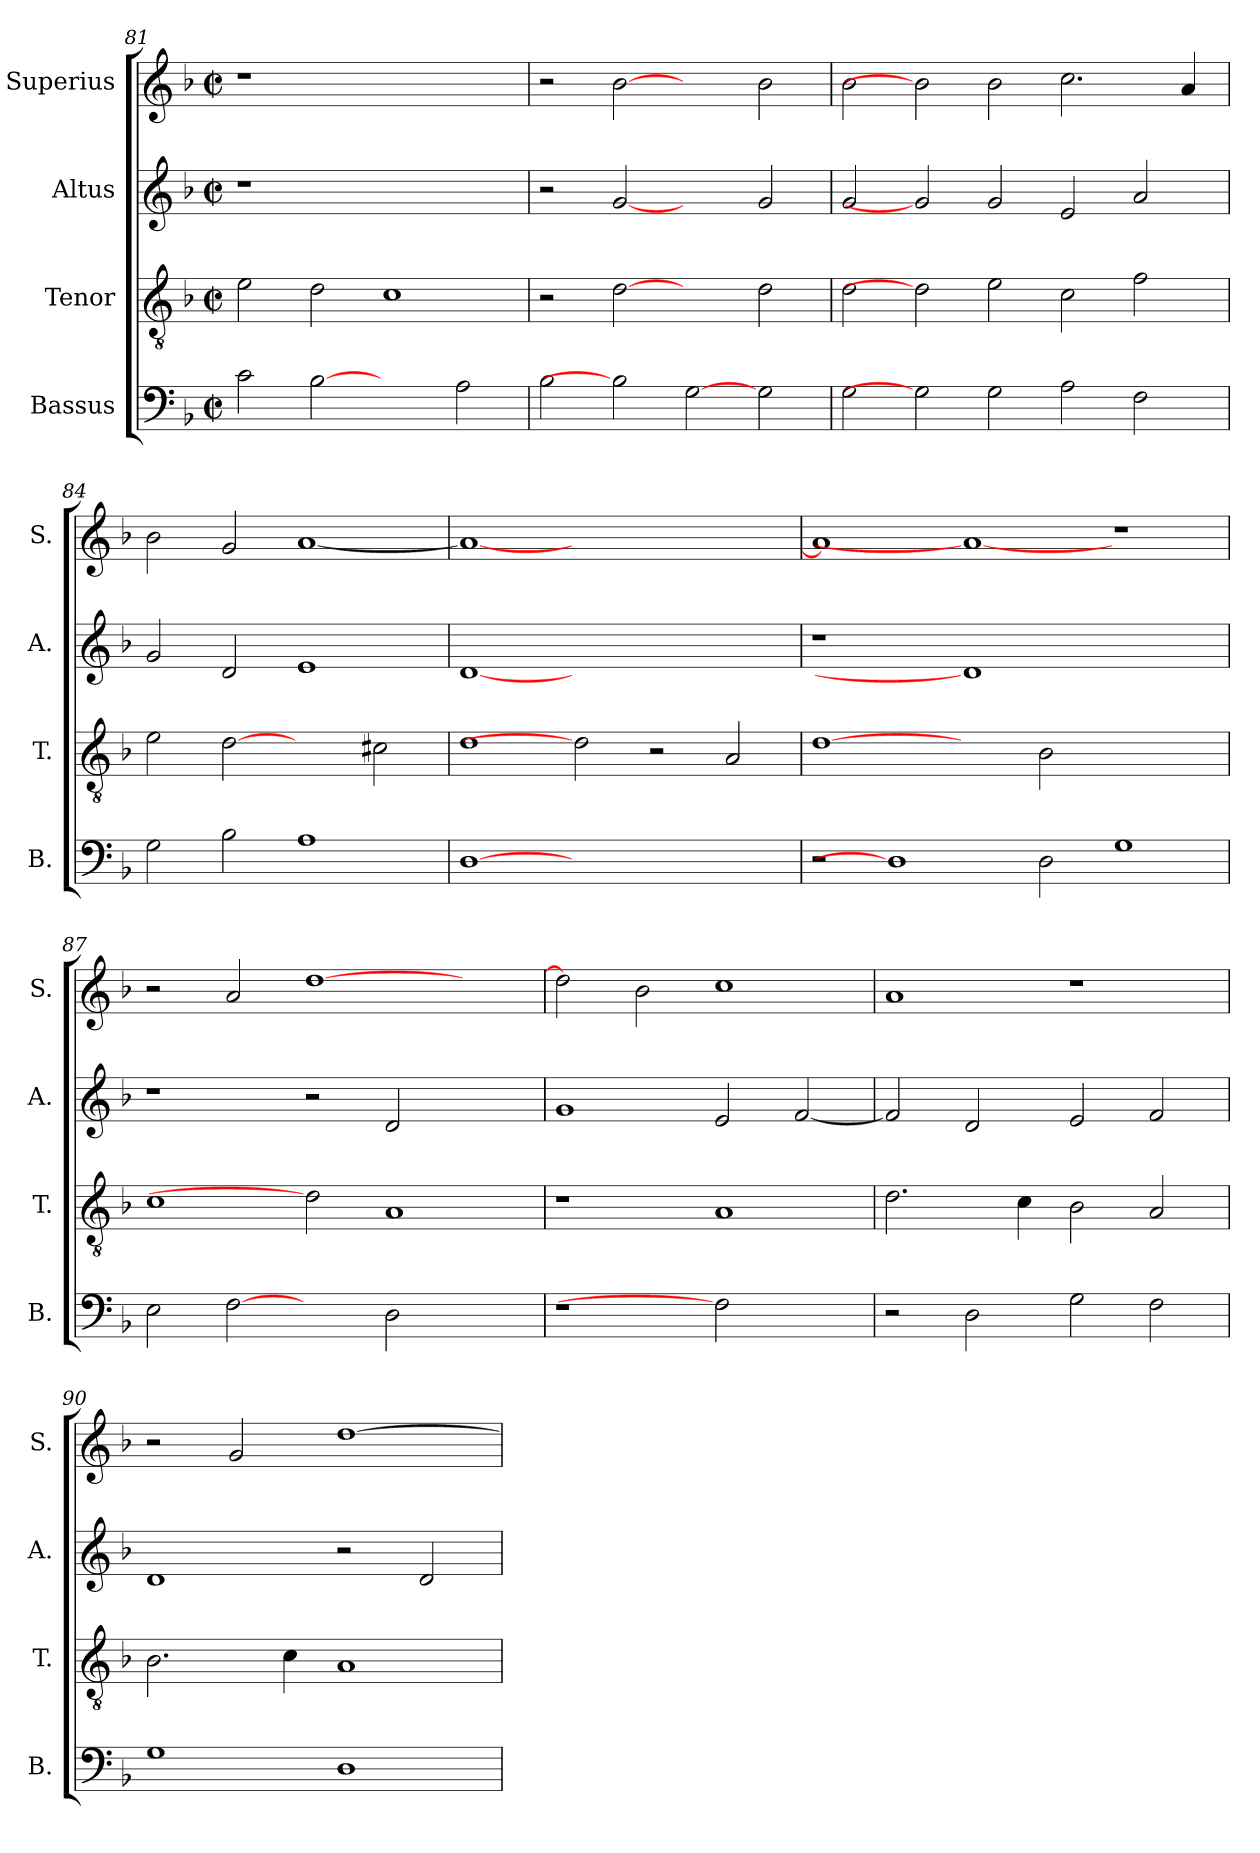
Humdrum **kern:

**kern	**kern	**kern	**kern
*part4	*part3	*part2	*part1
*staff4	*staff3	*staff2	*staff1
*I"Bassus	*I"Tenor	*I"Altus	*I"Superius
*I'B.	*I'T.	*I'A.	*I'S.
*clefF4	*clefGv2	*clefG2	*clefG2
*	*ITrd7c12	*	*
*k[b-]	*k[b-]	*k[b-]	*k[b-]
*F:	*F:	*F:	*F:
*M2/2	*M2/2	*M2/2	*M2/2
*met(c|)	*met(c|)	*met(c|)	*met(c|)
=81	=81	=81	=81
!	!	!LO:N:vis=1	!LO:N:vis=1
2ci\	2Ei\	1r	1r
[2B-i	2Di\	.	.
2ryy	1Ci	1ryy	1ryy
2Ai\	.	.	.
=82	=82	=82	=82
2B-i\	2r	2r	2r
2B-i]	[2Di	[2gi	[2b-i
[2Gi	2ryy	2ryy	2ryy
2Gi\	2Di\	2gi/	2b-i\
!!LO:LB:g=z
=83	=83	=83	=83
2Gi\	2Di\	2gi/	2b-i\
2Gi]	2Di]	2gi]	2b-i]
2Gi\	2Ei\	2gi/	2b-i\
2Ai\	2Ci\	2ei/	2.cci\
2Fi\	2Fi\	2ai/	.
.	.	.	4ai/
=84	=84	=84	=84
2Gi\	2Ei\	2gi/	2b-i\
2B-i\	[2Di	2di/	2gi/
1Ai	2ryy	1ei	[<1ai
.	2C#Xi\	.	.
=85	=85	=85	=85
[1Di	1Di	[1di	1ai_<
1.ryy	2Di]	1.ryy	1.ryy
.	2r	.	.
.	2AAi/	.	.
=86	=86	=86	=86
!	!	!LO:N:vis=1	!
2r	[1Di	1r	1ai]
1Di]	.	.	.
.	2ryy	1di]	1ai_
2Di\	2BB-i\	.	.
1Gi	1ryy	1ryy	1r
=87	=87	=87	=87
2Ei\	1Ci	1r	2r
[2Fi	.	.	2ai/
2ryy	2Di]	2r	[>1ddi
2Di\	1AAi	2di/	.
2ryy	.	2ryy	2ryy
!!LO:LB:g=z
=88	=88	=88	=88
!LO:N:vis=1	!	!	!
1r	1r	1gi	2ddi\]
.	.	.	2b-i\
2Fi]	1AAi	2ei/	1cci
2ryy	.	[<2fi/	.
=89	=89	=89	=89
2r	2.Di\	2fi/]	1ai
2Di\	.	2di/	.
.	4Ci\	.	.
2Gi\	2BB-i\	2ei/	1r
2Fi\	2AAi/	2fi/	.
=90	=90	=90	=90
1Gi	2.BB-i\	1di	2r
.	.	.	2gi/
.	4Ci\	.	.
1Di	1AAi	2r	[>1ddi
.	.	2di/	.
=	=	=	=
*-	*-	*-	*-
